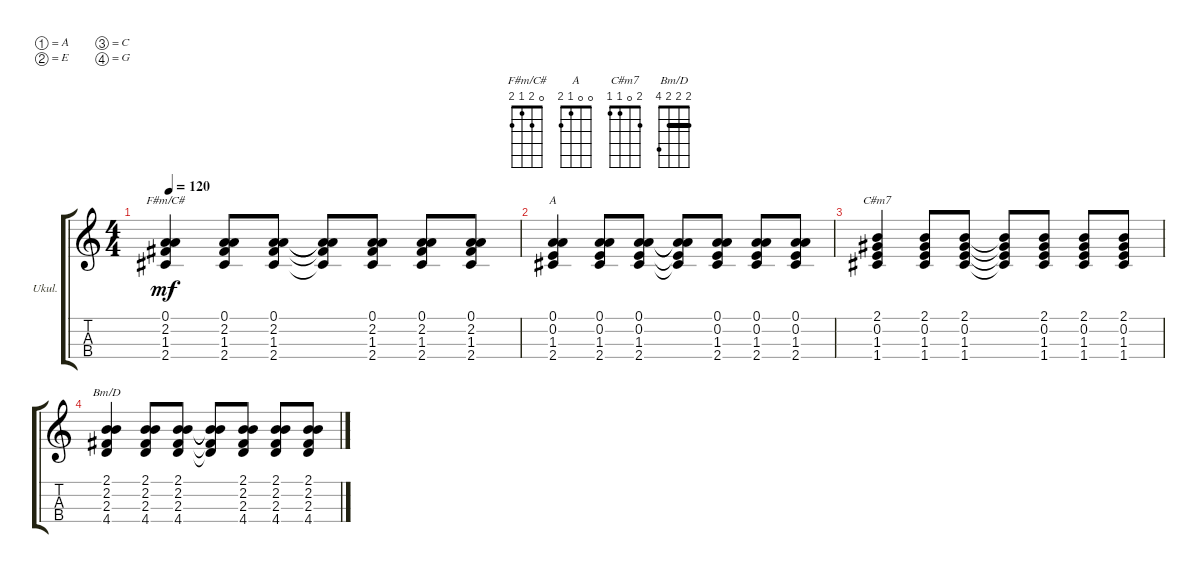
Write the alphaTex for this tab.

\defaultSystemsLayout 4
\bracketExtendMode groupsimilarinstruments
\firstSystemTrackNameOrientation horizontal
\otherSystemsTrackNameOrientation horizontal
\track ("Ukulele" "Ukul.") {instrument shamisen}
\staff {score tabs}
\tuning (A4 E4 C4 G4)
\chord ("F#m/C#" 0 2 1 2)
\chord ("A" 0 0 1 2)
\chord ("C#m7" 2 0 1 1)
\chord ("Bm/D" 2 2 2 4) {barre (2 2)}
\ts (4 4)
\tempo 120
\clef g2
\ks c
(2.4 1.3 2.2 0.1).4{ch "F#m/C#" dy mf instrument shamisen} (2.4 1.3 2.2 0.1).8 (2.4 1.3 2.2 0.1).8 (2.4{t} 1.3{t} 2.2{t} 0.1{t}).8 (2.4 1.3 2.2 0.1).8 (2.4 1.3 2.2 0.1).8 (2.4 1.3 2.2 0.1).8 |
(2.4 1.3 0.2 0.1).4{ch "A"} (2.4 1.3 0.2 0.1).8 (2.4 1.3 0.2 0.1).8 (2.4{t} 1.3{t} 0.2{t} 0.1{t}).8 (2.4 1.3 0.2 0.1).8 (2.4 1.3 0.2 0.1).8 (2.4 1.3 0.2 0.1).8 |
(1.4 1.3 0.2 2.1).4{ch "C#m7"} (1.4 1.3 0.2 2.1).8 (1.4 1.3 0.2 2.1).8 (1.4{t} 1.3{t} 0.2{t} 2.1{t}).8 (1.4 1.3 0.2 2.1).8 (1.4 1.3 0.2 2.1).8 (1.4 1.3 0.2 2.1).8 |
(4.4 2.3 2.2 2.1).4{ch "Bm/D"} (4.4 2.3 2.2 2.1).8 (4.4 2.3 2.2 2.1).8 (4.4{t} 2.3{t} 2.2{t} 2.1{t}).8 (4.4 2.3 2.2 2.1).8 (4.4 2.3 2.2 2.1).8 (4.4 2.3 2.2 2.1).8
